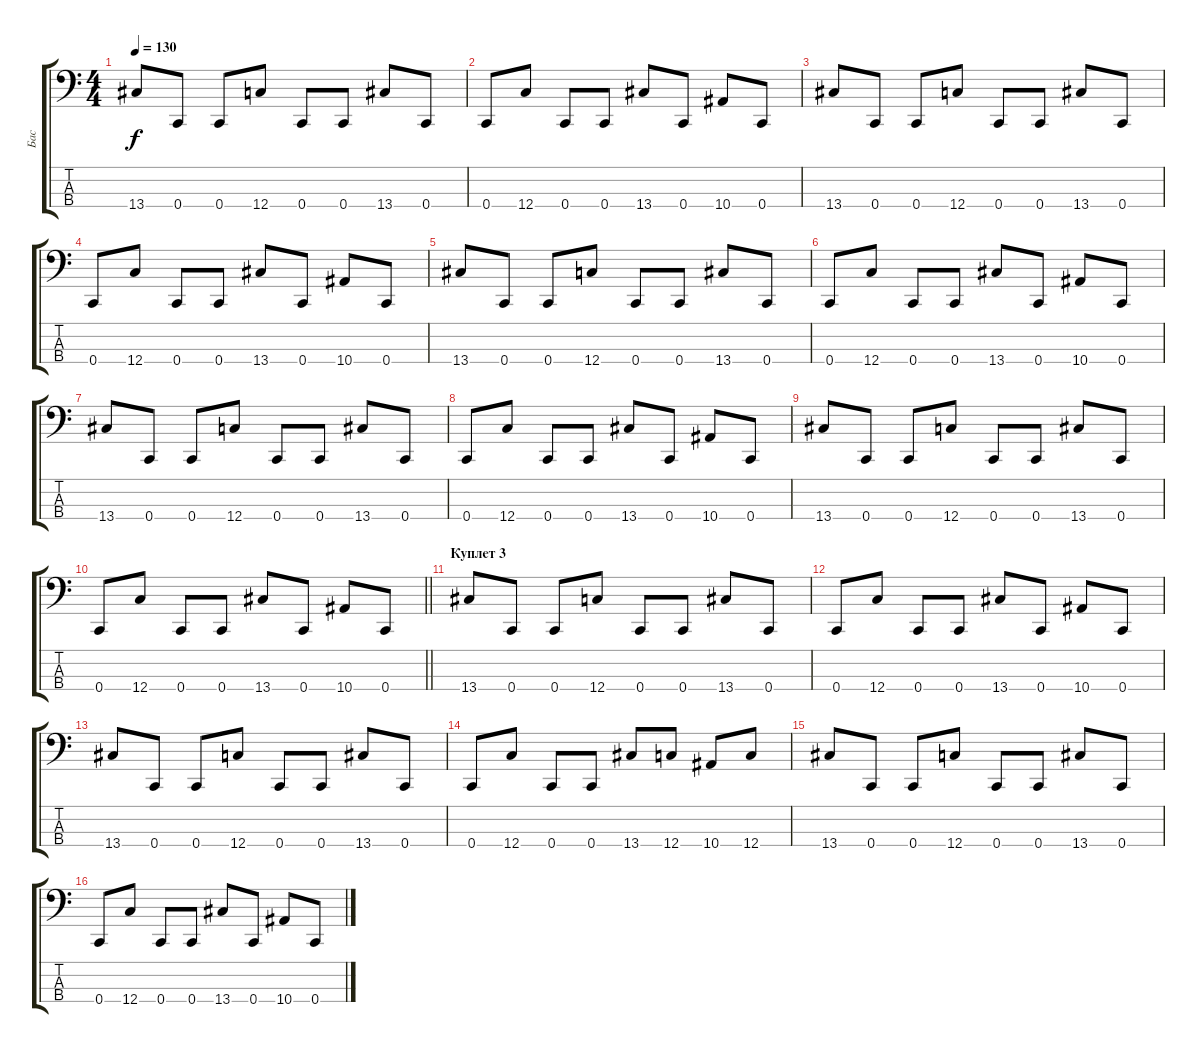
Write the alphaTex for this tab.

\track ("Бас" "Бас") {instrument electricbassfinger}
\staff {score tabs}
\tuning (F2 C2 G1 C1) {hide}
\ts (4 4)
\tempo 130
\clef f4
\ks c
13.4.8{dy f} 0.4.8 0.4.8 12.4.8 0.4.8 0.4.8 13.4.8 0.4.8 |
0.4.8 12.4.8 0.4.8 0.4.8 13.4.8 0.4.8 10.4.8 0.4.8 |
13.4.8 0.4.8 0.4.8 12.4.8 0.4.8 0.4.8 13.4.8 0.4.8 |
0.4.8 12.4.8 0.4.8 0.4.8 13.4.8 0.4.8 10.4.8 0.4.8 |
13.4.8 0.4.8 0.4.8 12.4.8 0.4.8 0.4.8 13.4.8 0.4.8 |
0.4.8 12.4.8 0.4.8 0.4.8 13.4.8 0.4.8 10.4.8 0.4.8 |
13.4.8 0.4.8 0.4.8 12.4.8 0.4.8 0.4.8 13.4.8 0.4.8 |
0.4.8 12.4.8 0.4.8 0.4.8 13.4.8 0.4.8 10.4.8 0.4.8 |
13.4.8 0.4.8 0.4.8 12.4.8 0.4.8 0.4.8 13.4.8 0.4.8 |
\barLineRight lightlight
0.4.8 12.4.8 0.4.8 0.4.8 13.4.8 0.4.8 10.4.8 0.4.8 |
\section ("" "Куплет 3")
13.4.8 0.4.8 0.4.8 12.4.8 0.4.8 0.4.8 13.4.8 0.4.8 |
0.4.8 12.4.8 0.4.8 0.4.8 13.4.8 0.4.8 10.4.8 0.4.8 |
13.4.8 0.4.8 0.4.8 12.4.8 0.4.8 0.4.8 13.4.8 0.4.8 |
0.4.8 12.4.8 0.4.8 0.4.8 13.4.8 12.4.8 10.4.8 12.4.8 |
13.4.8 0.4.8 0.4.8 12.4.8 0.4.8 0.4.8 13.4.8 0.4.8 |
0.4.8 12.4.8 0.4.8 0.4.8 13.4.8 0.4.8 10.4.8 0.4.8
